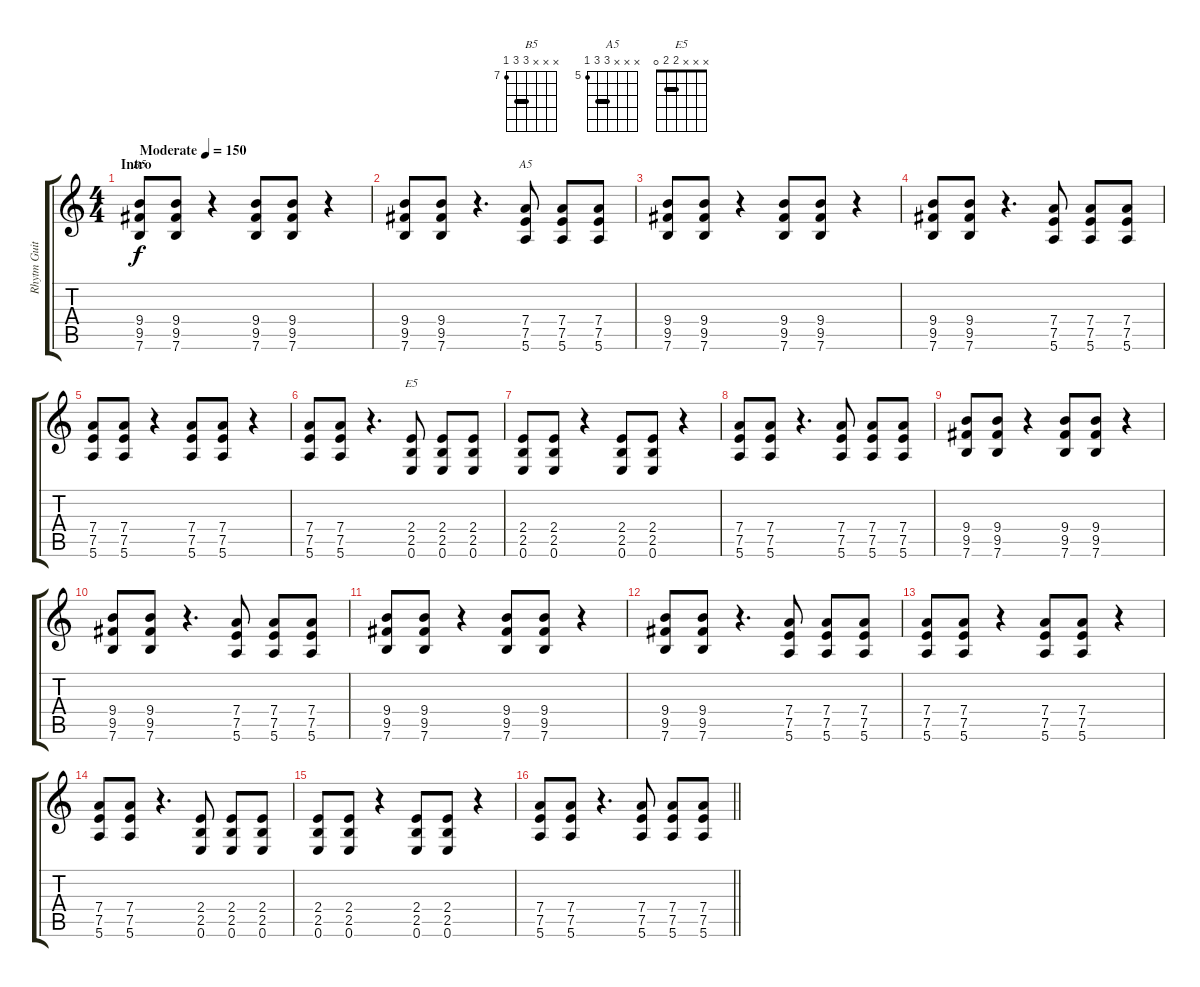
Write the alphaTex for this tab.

\track ("Rhytm Guitar" "Rhytm Guit") {instrument distortionguitar}
\staff {score tabs}
\tuning (E4 B3 G3 D3 A2 E2) {hide}
\chord ("B5" x x x 9 9 7) {firstfret 7 barre 9}
\chord ("A5" x x x 7 7 5) {firstfret 5 barre 7}
\chord ("E5" x x x 2 2 0) {barre 2}
\ts (4 4)
\section ("" "Intro")
\tempo (150 "Moderate")
\clef g2
\ks c
(9.4 9.5 7.6).8{ch "B5" dy f instrument distortionguitar} (9.4 9.5 7.6).8 r.4 (9.4 9.5 7.6).8 (9.4 9.5 7.6).8 r.4 |
(9.4 9.5 7.6).8 (9.4 9.5 7.6).8 r.4{d} (7.4 7.5 5.6).8{ch "A5"} (7.4 7.5 5.6).8 (7.4 7.5 5.6).8 |
(9.4 9.5 7.6).8 (9.4 9.5 7.6).8 r.4 (9.4 9.5 7.6).8 (9.4 9.5 7.6).8 r.4 |
(9.4 9.5 7.6).8 (9.4 9.5 7.6).8 r.4{d} (7.4 7.5 5.6).8 (7.4 7.5 5.6).8 (7.4 7.5 5.6).8 |
(7.4 7.5 5.6).8 (7.4 7.5 5.6).8 r.4 (7.4 7.5 5.6).8 (7.4 7.5 5.6).8 r.4 |
(7.4 7.5 5.6).8 (7.4 7.5 5.6).8 r.4{d} (2.4 2.5 0.6).8{ch "E5"} (2.4 2.5 0.6).8 (2.4 2.5 0.6).8 |
(2.4 2.5 0.6).8 (2.4 2.5 0.6).8 r.4 (2.4 2.5 0.6).8 (2.4 2.5 0.6).8 r.4 |
(7.4 7.5 5.6).8 (7.4 7.5 5.6).8 r.4{d} (7.4 7.5 5.6).8 (7.4 7.5 5.6).8 (7.4 7.5 5.6).8 |
(9.4 9.5 7.6).8 (9.4 9.5 7.6).8 r.4 (9.4 9.5 7.6).8 (9.4 9.5 7.6).8 r.4 |
(9.4 9.5 7.6).8 (9.4 9.5 7.6).8 r.4{d} (7.4 7.5 5.6).8 (7.4 7.5 5.6).8 (7.4 7.5 5.6).8 |
(9.4 9.5 7.6).8 (9.4 9.5 7.6).8 r.4 (9.4 9.5 7.6).8 (9.4 9.5 7.6).8 r.4 |
(9.4 9.5 7.6).8 (9.4 9.5 7.6).8 r.4{d} (7.4 7.5 5.6).8 (7.4 7.5 5.6).8 (7.4 7.5 5.6).8 |
(7.4 7.5 5.6).8 (7.4 7.5 5.6).8 r.4 (7.4 7.5 5.6).8 (7.4 7.5 5.6).8 r.4 |
(7.4 7.5 5.6).8 (7.4 7.5 5.6).8 r.4{d} (2.4 2.5 0.6).8 (2.4 2.5 0.6).8 (2.4 2.5 0.6).8 |
(2.4 2.5 0.6).8 (2.4 2.5 0.6).8 r.4 (2.4 2.5 0.6).8 (2.4 2.5 0.6).8 r.4 |
\barLineRight lightlight
(7.4 7.5 5.6).8 (7.4 7.5 5.6).8 r.4{d} (7.4 7.5 5.6).8 (7.4 7.5 5.6).8 (7.4 7.5 5.6).8
